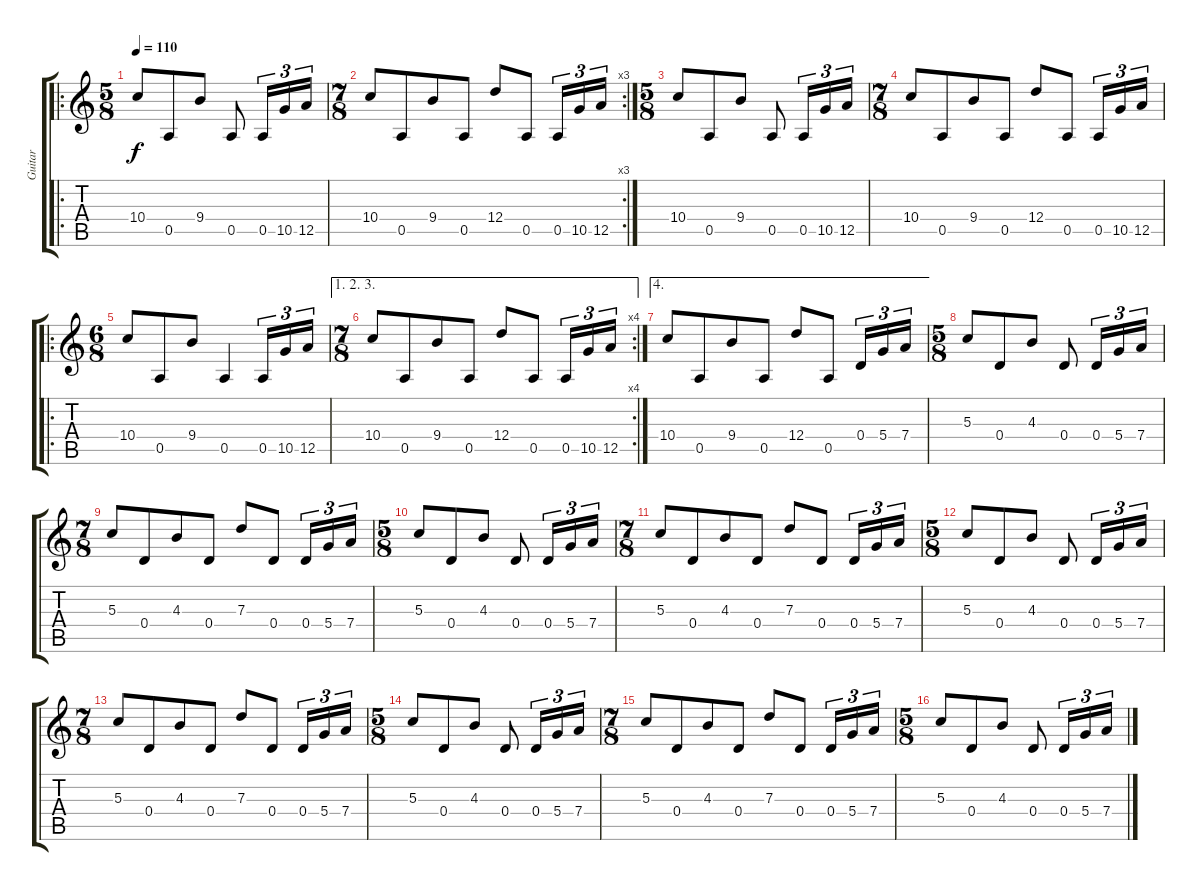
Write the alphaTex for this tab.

\track ("Guitar" "Guitar") {instrument distortionguitar}
\staff {score tabs}
\tuning (E4 B3 G3 D3 A2 D2) {hide}
\ro
\ts (5 8)
\tempo 110
\clef g2
\ks c
10.4.8{dy f} 0.5.8 9.4.8 0.5.8 0.5.16{tu (3 2)} 10.5.16{tu (3 2)} 12.5.16{tu (3 2)} |
\rc 3
\ts (7 8)
10.4.8 0.5.8 9.4.8 0.5.8 12.4.8 0.5.8 0.5.16{tu (3 2)} 10.5.16{tu (3 2)} 12.5.16{tu (3 2)} |
\ts (5 8)
10.4.8 0.5.8 9.4.8 0.5.8 0.5.16{tu (3 2)} 10.5.16{tu (3 2)} 12.5.16{tu (3 2)} |
\ts (7 8)
10.4.8 0.5.8 9.4.8 0.5.8{instrument distortionguitar} 12.4.8 0.5.8 0.5.16{tu (3 2)} 10.5.16{tu (3 2)} 12.5.16{tu (3 2)} |
\ro
\ts (6 8)
10.4.8 0.5.8 9.4.8 0.5.4 0.5.16{tu (3 2)} 10.5.16{tu (3 2)} 12.5.16{tu (3 2)} |
\ae (1 2 3)
\rc 4
\ts (7 8)
10.4.8 0.5.8 9.4.8 0.5.8 12.4.8 0.5.8 0.5.16{tu (3 2)} 10.5.16{tu (3 2)} 12.5.16{tu (3 2)} |
\ae 4
10.4.8 0.5.8 9.4.8 0.5.8 12.4.8 0.5.8 0.4.16{tu (3 2) instrument electricguitarmuted} 5.4.16{tu (3 2)} 7.4.16{tu (3 2)} |
\ts (5 8)
5.3.8 0.4.8 4.3.8 0.4.8 0.4.16{tu (3 2)} 5.4.16{tu (3 2)} 7.4.16{tu (3 2)} |
\ts (7 8)
5.3.8 0.4.8 4.3.8 0.4.8 7.3.8 0.4.8 0.4.16{tu (3 2)} 5.4.16{tu (3 2)} 7.4.16{tu (3 2)} |
\ts (5 8)
5.3.8 0.4.8 4.3.8 0.4.8 0.4.16{tu (3 2)} 5.4.16{tu (3 2)} 7.4.16{tu (3 2)} |
\ts (7 8)
5.3.8 0.4.8 4.3.8 0.4.8 7.3.8 0.4.8 0.4.16{tu (3 2)} 5.4.16{tu (3 2)} 7.4.16{tu (3 2)} |
\ts (5 8)
5.3.8 0.4.8 4.3.8 0.4.8 0.4.16{tu (3 2)} 5.4.16{tu (3 2)} 7.4.16{tu (3 2)} |
\ts (7 8)
5.3.8 0.4.8 4.3.8 0.4.8 7.3.8 0.4.8 0.4.16{tu (3 2)} 5.4.16{tu (3 2)} 7.4.16{tu (3 2)} |
\ts (5 8)
5.3.8 0.4.8 4.3.8 0.4.8 0.4.16{tu (3 2)} 5.4.16{tu (3 2)} 7.4.16{tu (3 2)} |
\ts (7 8)
5.3.8 0.4.8 4.3.8 0.4.8 7.3.8 0.4.8 0.4.16{tu (3 2)} 5.4.16{tu (3 2)} 7.4.16{tu (3 2)} |
\ts (5 8)
5.3.8 0.4.8 4.3.8 0.4.8 0.4.16{tu (3 2)} 5.4.16{tu (3 2)} 7.4.16{tu (3 2)}
